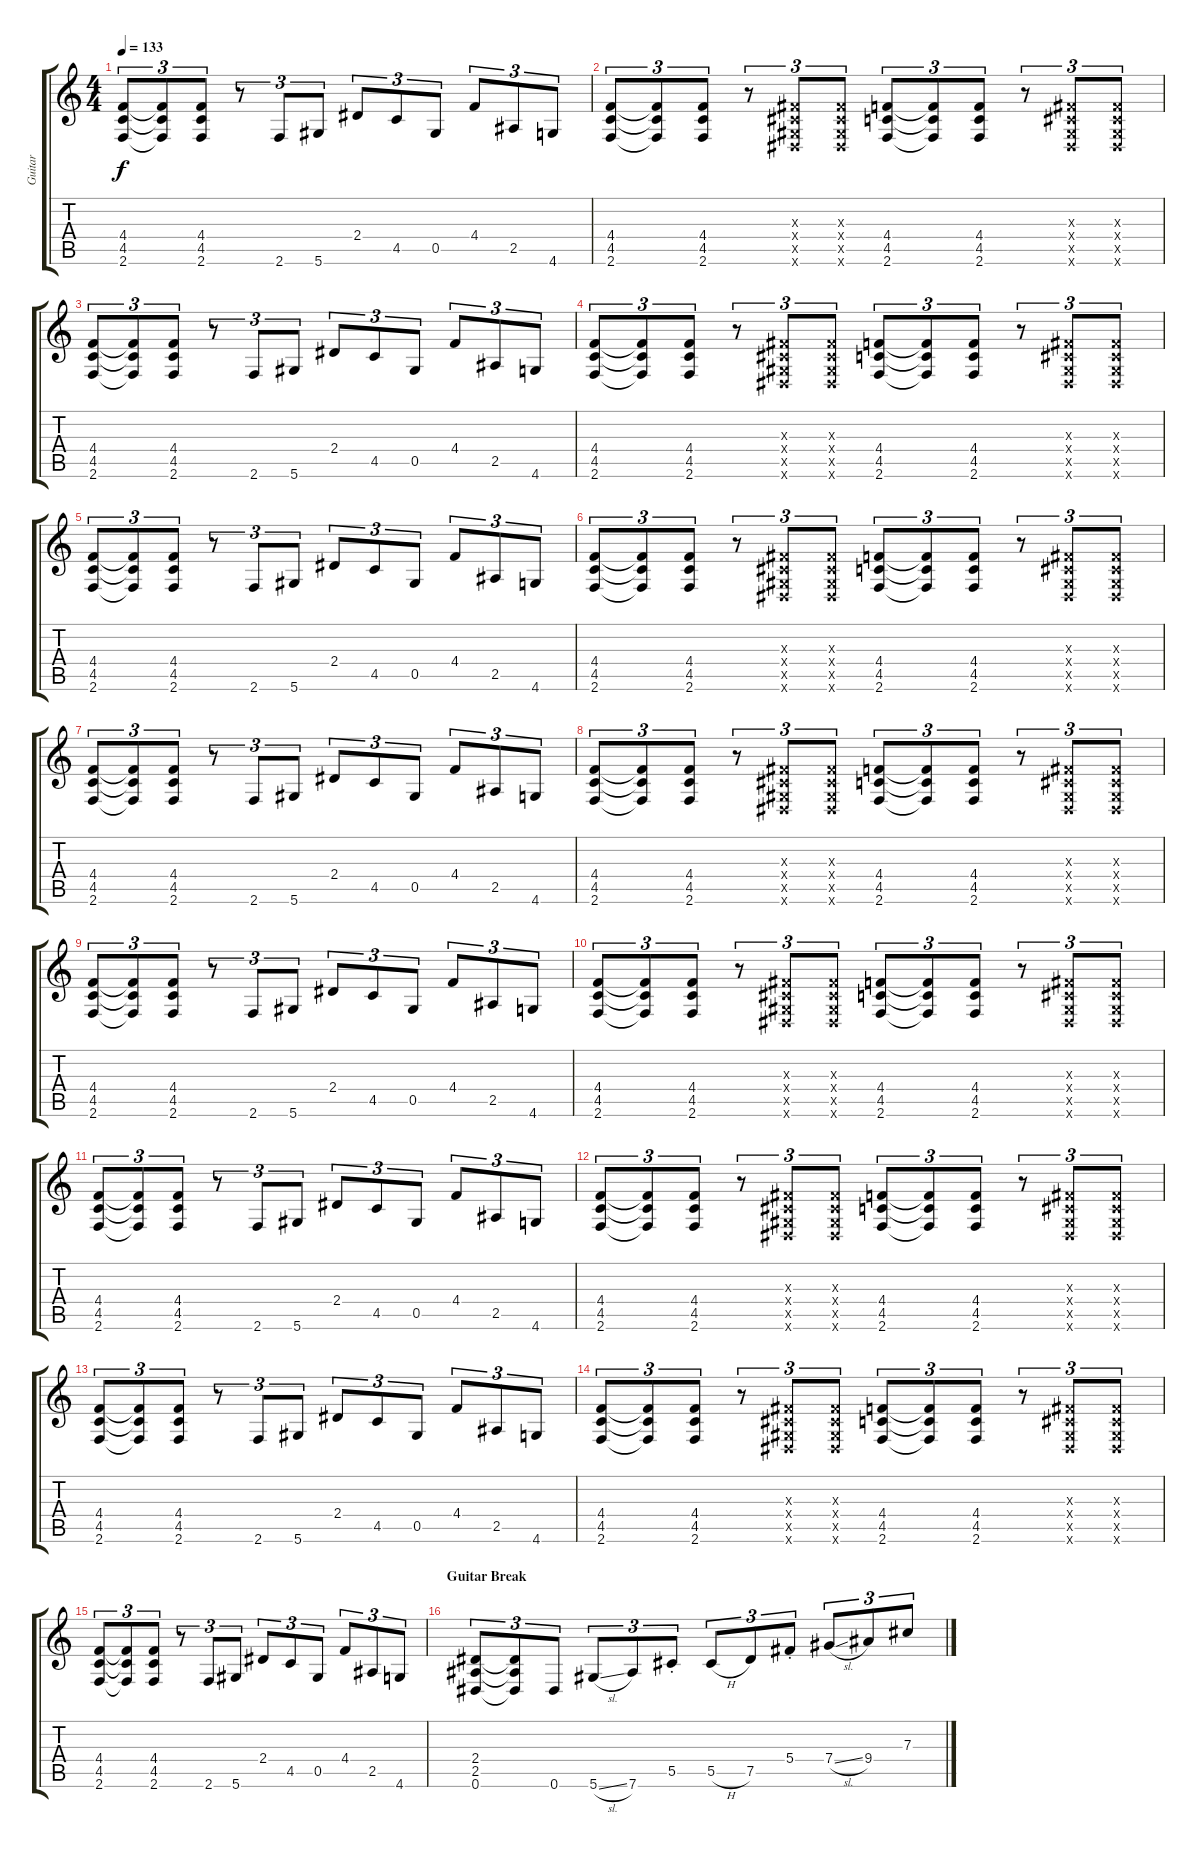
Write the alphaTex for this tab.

\track ("Guitar" "Guitar") {instrument distortionguitar}
\staff {score tabs}
\tuning (Eb4 Bb3 Gb3 Db3 Ab2 Eb2) {hide}
\ts (4 4)
\tempo 133
\clef g2
\ks c
(4.4 4.5 2.6).8{tu (3 2) dy f} (4.4{t} 4.5{t} 2.6{t}).8{tu (3 2)} (4.4 4.5 2.6).8{tu (3 2)} r.8{tu (3 2)} 2.6.8{tu (3 2)} 5.6.8{tu (3 2)} 2.4.8{tu (3 2)} 4.5.8{tu (3 2)} 0.5.8{tu (3 2)} 4.4.8{tu (3 2)} 2.5.8{tu (3 2)} 4.6.8{tu (3 2)} |
(4.4 4.5 2.6).8{tu (3 2)} (4.4{t} 4.5{t} 2.6{t}).8{tu (3 2)} (4.4 4.5 2.6).8{tu (3 2)} r.8{tu (3 2)} (0.3{x} 0.4{x} 0.5{x} 0.6{x}).8{tu (3 2)} (0.3{x} 0.4{x} 0.5{x} 0.6{x}).8{tu (3 2)} (4.4 4.5 2.6).8{tu (3 2)} (4.4{t} 4.5{t} 2.6{t}).8{tu (3 2)} (4.4 4.5 2.6).8{tu (3 2)} r.8{tu (3 2)} (0.3{x} 0.4{x} 0.5{x} 0.6{x}).8{tu (3 2)} (0.3{x} 0.4{x} 0.5{x} 0.6{x}).8{tu (3 2)} |
(4.4 4.5 2.6).8{tu (3 2)} (4.4{t} 4.5{t} 2.6{t}).8{tu (3 2)} (4.4 4.5 2.6).8{tu (3 2)} r.8{tu (3 2)} 2.6.8{tu (3 2)} 5.6.8{tu (3 2)} 2.4.8{tu (3 2)} 4.5.8{tu (3 2)} 0.5.8{tu (3 2)} 4.4.8{tu (3 2)} 2.5.8{tu (3 2)} 4.6.8{tu (3 2)} |
(4.4 4.5 2.6).8{tu (3 2)} (4.4{t} 4.5{t} 2.6{t}).8{tu (3 2)} (4.4 4.5 2.6).8{tu (3 2)} r.8{tu (3 2)} (0.3{x} 0.4{x} 0.5{x} 0.6{x}).8{tu (3 2)} (0.3{x} 0.4{x} 0.5{x} 0.6{x}).8{tu (3 2)} (4.4 4.5 2.6).8{tu (3 2)} (4.4{t} 4.5{t} 2.6{t}).8{tu (3 2)} (4.4 4.5 2.6).8{tu (3 2)} r.8{tu (3 2)} (0.3{x} 0.4{x} 0.5{x} 0.6{x}).8{tu (3 2)} (0.3{x} 0.4{x} 0.5{x} 0.6{x}).8{tu (3 2)} |
(4.4 4.5 2.6).8{tu (3 2)} (4.4{t} 4.5{t} 2.6{t}).8{tu (3 2)} (4.4 4.5 2.6).8{tu (3 2)} r.8{tu (3 2)} 2.6.8{tu (3 2)} 5.6.8{tu (3 2)} 2.4.8{tu (3 2)} 4.5.8{tu (3 2)} 0.5.8{tu (3 2)} 4.4.8{tu (3 2)} 2.5.8{tu (3 2)} 4.6.8{tu (3 2)} |
(4.4 4.5 2.6).8{tu (3 2)} (4.4{t} 4.5{t} 2.6{t}).8{tu (3 2)} (4.4 4.5 2.6).8{tu (3 2)} r.8{tu (3 2)} (0.3{x} 0.4{x} 0.5{x} 0.6{x}).8{tu (3 2)} (0.3{x} 0.4{x} 0.5{x} 0.6{x}).8{tu (3 2)} (4.4 4.5 2.6).8{tu (3 2)} (4.4{t} 4.5{t} 2.6{t}).8{tu (3 2)} (4.4 4.5 2.6).8{tu (3 2)} r.8{tu (3 2)} (0.3{x} 0.4{x} 0.5{x} 0.6{x}).8{tu (3 2)} (0.3{x} 0.4{x} 0.5{x} 0.6{x}).8{tu (3 2)} |
(4.4 4.5 2.6).8{tu (3 2)} (4.4{t} 4.5{t} 2.6{t}).8{tu (3 2)} (4.4 4.5 2.6).8{tu (3 2)} r.8{tu (3 2)} 2.6.8{tu (3 2)} 5.6.8{tu (3 2)} 2.4.8{tu (3 2)} 4.5.8{tu (3 2)} 0.5.8{tu (3 2)} 4.4.8{tu (3 2)} 2.5.8{tu (3 2)} 4.6.8{tu (3 2)} |
(4.4 4.5 2.6).8{tu (3 2)} (4.4{t} 4.5{t} 2.6{t}).8{tu (3 2)} (4.4 4.5 2.6).8{tu (3 2)} r.8{tu (3 2)} (0.3{x} 0.4{x} 0.5{x} 0.6{x}).8{tu (3 2)} (0.3{x} 0.4{x} 0.5{x} 0.6{x}).8{tu (3 2)} (4.4 4.5 2.6).8{tu (3 2)} (4.4{t} 4.5{t} 2.6{t}).8{tu (3 2)} (4.4 4.5 2.6).8{tu (3 2)} r.8{tu (3 2)} (0.3{x} 0.4{x} 0.5{x} 0.6{x}).8{tu (3 2)} (0.3{x} 0.4{x} 0.5{x} 0.6{x}).8{tu (3 2)} |
(4.4 4.5 2.6).8{tu (3 2)} (4.4{t} 4.5{t} 2.6{t}).8{tu (3 2)} (4.4 4.5 2.6).8{tu (3 2)} r.8{tu (3 2)} 2.6.8{tu (3 2)} 5.6.8{tu (3 2)} 2.4.8{tu (3 2)} 4.5.8{tu (3 2)} 0.5.8{tu (3 2)} 4.4.8{tu (3 2)} 2.5.8{tu (3 2)} 4.6.8{tu (3 2)} |
(4.4 4.5 2.6).8{tu (3 2)} (4.4{t} 4.5{t} 2.6{t}).8{tu (3 2)} (4.4 4.5 2.6).8{tu (3 2)} r.8{tu (3 2)} (0.3{x} 0.4{x} 0.5{x} 0.6{x}).8{tu (3 2)} (0.3{x} 0.4{x} 0.5{x} 0.6{x}).8{tu (3 2)} (4.4 4.5 2.6).8{tu (3 2)} (4.4{t} 4.5{t} 2.6{t}).8{tu (3 2)} (4.4 4.5 2.6).8{tu (3 2)} r.8{tu (3 2)} (0.3{x} 0.4{x} 0.5{x} 0.6{x}).8{tu (3 2)} (0.3{x} 0.4{x} 0.5{x} 0.6{x}).8{tu (3 2)} |
(4.4 4.5 2.6).8{tu (3 2)} (4.4{t} 4.5{t} 2.6{t}).8{tu (3 2)} (4.4 4.5 2.6).8{tu (3 2)} r.8{tu (3 2)} 2.6.8{tu (3 2)} 5.6.8{tu (3 2)} 2.4.8{tu (3 2)} 4.5.8{tu (3 2)} 0.5.8{tu (3 2)} 4.4.8{tu (3 2)} 2.5.8{tu (3 2)} 4.6.8{tu (3 2)} |
(4.4 4.5 2.6).8{tu (3 2)} (4.4{t} 4.5{t} 2.6{t}).8{tu (3 2)} (4.4 4.5 2.6).8{tu (3 2)} r.8{tu (3 2)} (0.3{x} 0.4{x} 0.5{x} 0.6{x}).8{tu (3 2)} (0.3{x} 0.4{x} 0.5{x} 0.6{x}).8{tu (3 2)} (4.4 4.5 2.6).8{tu (3 2)} (4.4{t} 4.5{t} 2.6{t}).8{tu (3 2)} (4.4 4.5 2.6).8{tu (3 2)} r.8{tu (3 2)} (0.3{x} 0.4{x} 0.5{x} 0.6{x}).8{tu (3 2)} (0.3{x} 0.4{x} 0.5{x} 0.6{x}).8{tu (3 2)} |
(4.4 4.5 2.6).8{tu (3 2)} (4.4{t} 4.5{t} 2.6{t}).8{tu (3 2)} (4.4 4.5 2.6).8{tu (3 2)} r.8{tu (3 2)} 2.6.8{tu (3 2)} 5.6.8{tu (3 2)} 2.4.8{tu (3 2)} 4.5.8{tu (3 2)} 0.5.8{tu (3 2)} 4.4.8{tu (3 2)} 2.5.8{tu (3 2)} 4.6.8{tu (3 2)} |
(4.4 4.5 2.6).8{tu (3 2)} (4.4{t} 4.5{t} 2.6{t}).8{tu (3 2)} (4.4 4.5 2.6).8{tu (3 2)} r.8{tu (3 2)} (0.3{x} 0.4{x} 0.5{x} 0.6{x}).8{tu (3 2)} (0.3{x} 0.4{x} 0.5{x} 0.6{x}).8{tu (3 2)} (4.4 4.5 2.6).8{tu (3 2)} (4.4{t} 4.5{t} 2.6{t}).8{tu (3 2)} (4.4 4.5 2.6).8{tu (3 2)} r.8{tu (3 2)} (0.3{x} 0.4{x} 0.5{x} 0.6{x}).8{tu (3 2)} (0.3{x} 0.4{x} 0.5{x} 0.6{x}).8{tu (3 2)} |
(4.4 4.5 2.6).8{tu (3 2)} (4.4{t} 4.5{t} 2.6{t}).8{tu (3 2)} (4.4 4.5 2.6).8{tu (3 2)} r.8{tu (3 2)} 2.6.8{tu (3 2)} 5.6.8{tu (3 2)} 2.4.8{tu (3 2)} 4.5.8{tu (3 2)} 0.5.8{tu (3 2)} 4.4.8{tu (3 2)} 2.5.8{tu (3 2)} 4.6.8{tu (3 2)} |
\section ("" "Guitar Break")
(2.4 2.5 0.6).8{tu (3 2)} (2.4{t} 2.5{t} 0.6{t}).8{tu (3 2)} 0.6.8{tu (3 2)} 5.6{sl}.8{tu (3 2)} 7.6.8{tu (3 2)} 5.5{st}.8{tu (3 2)} 5.5{h}.8{tu (3 2)} 7.5.8{tu (3 2)} 5.4{st}.8{tu (3 2)} 7.4{sl}.8{tu (3 2)} 9.4.8{tu (3 2)} 7.3.8{tu (3 2)}
